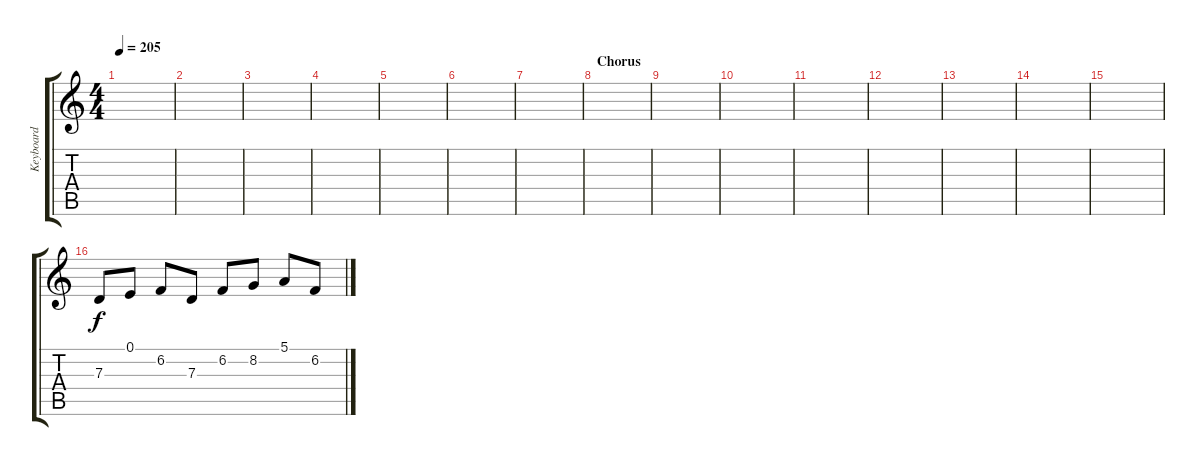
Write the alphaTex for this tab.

\track ("Keyboard" "Keyboard") {instrument lead1square}
\staff {score tabs}
\tuning (E4 B3 G3 D3 G2 D2) {hide}
\ts (4 4)
\tempo 205
\clef g2
\ks c
|
|
|
|
|
|
|
\section ("" "Chorus")
|
|
|
|
|
|
|
|
7.3.8 0.1.8 6.2.8 7.3.8 6.2.8 8.2.8 5.1.8 6.2.8
